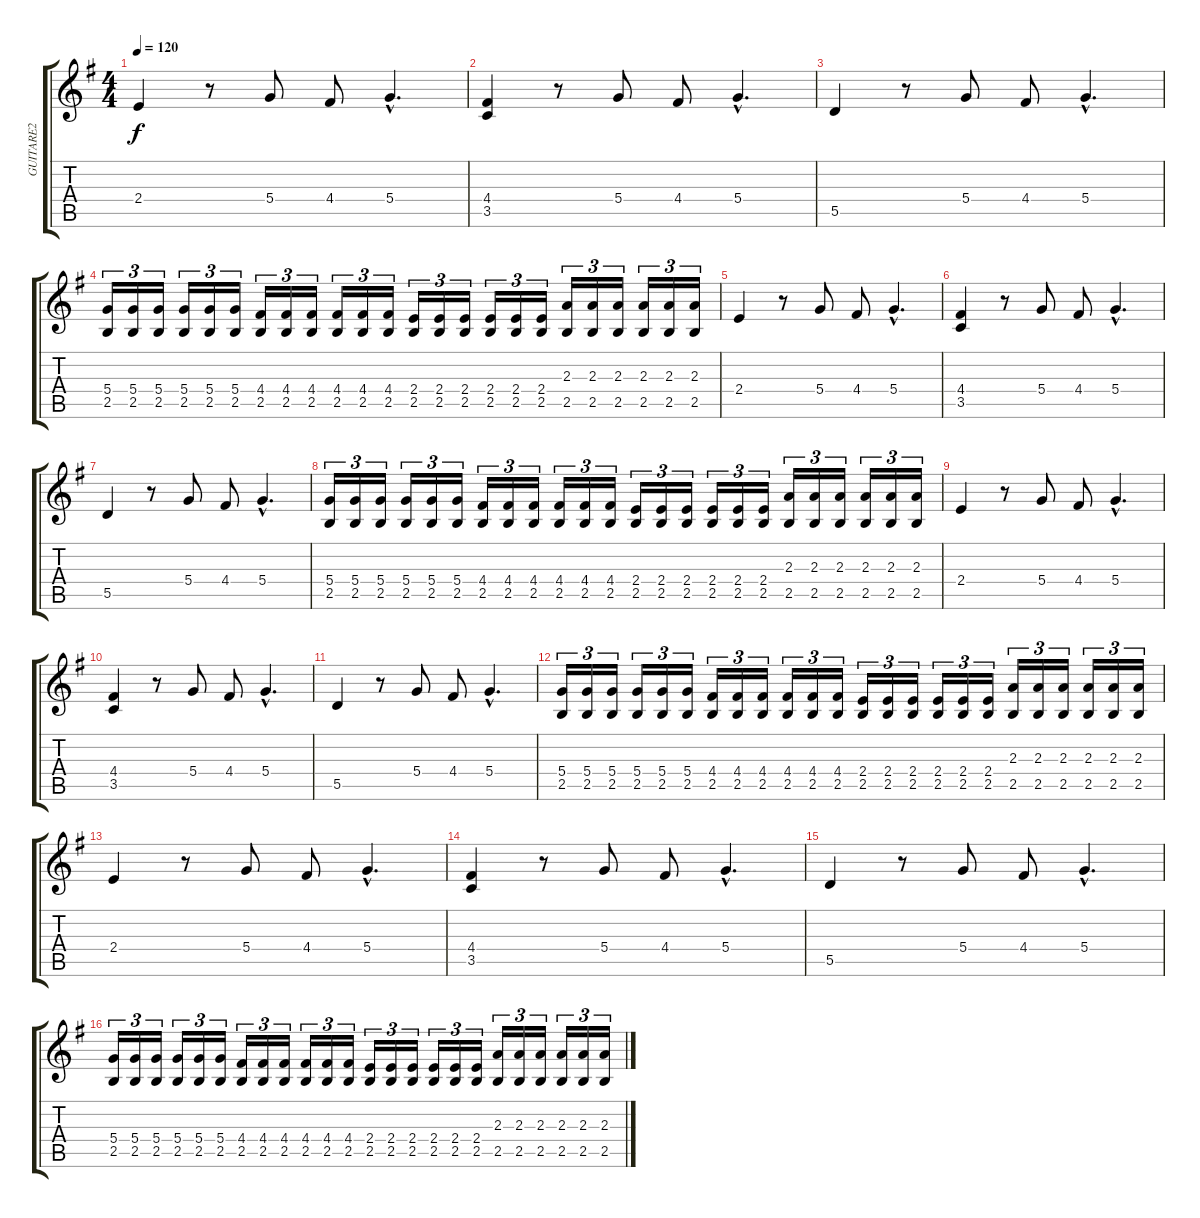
\track ("GUITARE2" "GUITARE2") {instrument distortionguitar}
\staff {score tabs}
\tuning (E4 B3 G3 D3 A2 E2) {hide}
\ts (4 4)
\tempo 120
\clef g2
\ks g
2.4.4{dy f} r.8 5.4.8 4.4.8 5.4{hac}.4{d} |
(4.4 3.5).4 r.8 5.4.8 4.4.8 5.4{hac}.4{d} |
5.5.4 r.8 5.4.8 4.4.8 5.4{hac}.4{d} |
(5.4 2.5).16{tu (3 2)} (5.4 2.5).16{tu (3 2)} (5.4 2.5).16{tu (3 2)} (5.4 2.5).16{tu (3 2)} (5.4 2.5).16{tu (3 2)} (5.4 2.5).16{tu (3 2)} (4.4 2.5).16{tu (3 2)} (4.4 2.5).16{tu (3 2)} (4.4 2.5).16{tu (3 2)} (4.4 2.5).16{tu (3 2)} (4.4 2.5).16{tu (3 2)} (4.4 2.5).16{tu (3 2)} (2.4 2.5).16{tu (3 2)} (2.4 2.5).16{tu (3 2)} (2.4 2.5).16{tu (3 2)} (2.4 2.5).16{tu (3 2)} (2.4 2.5).16{tu (3 2)} (2.4 2.5).16{tu (3 2)} (2.3 2.5).16{tu (3 2)} (2.3 2.5).16{tu (3 2)} (2.3 2.5).16{tu (3 2)} (2.3 2.5).16{tu (3 2)} (2.3 2.5).16{tu (3 2)} (2.3 2.5).16{tu (3 2)} |
2.4.4 r.8 5.4.8 4.4.8 5.4{hac}.4{d} |
(4.4 3.5).4 r.8 5.4.8 4.4.8 5.4{hac}.4{d} |
5.5.4 r.8 5.4.8 4.4.8 5.4{hac}.4{d} |
(5.4 2.5).16{tu (3 2)} (5.4 2.5).16{tu (3 2)} (5.4 2.5).16{tu (3 2)} (5.4 2.5).16{tu (3 2)} (5.4 2.5).16{tu (3 2)} (5.4 2.5).16{tu (3 2)} (4.4 2.5).16{tu (3 2)} (4.4 2.5).16{tu (3 2)} (4.4 2.5).16{tu (3 2)} (4.4 2.5).16{tu (3 2)} (4.4 2.5).16{tu (3 2)} (4.4 2.5).16{tu (3 2)} (2.4 2.5).16{tu (3 2)} (2.4 2.5).16{tu (3 2)} (2.4 2.5).16{tu (3 2)} (2.4 2.5).16{tu (3 2)} (2.4 2.5).16{tu (3 2)} (2.4 2.5).16{tu (3 2)} (2.3 2.5).16{tu (3 2)} (2.3 2.5).16{tu (3 2)} (2.3 2.5).16{tu (3 2)} (2.3 2.5).16{tu (3 2)} (2.3 2.5).16{tu (3 2)} (2.3 2.5).16{tu (3 2)} |
2.4.4 r.8 5.4.8 4.4.8 5.4{hac}.4{d} |
(4.4 3.5).4 r.8 5.4.8 4.4.8 5.4{hac}.4{d} |
5.5.4 r.8 5.4.8 4.4.8 5.4{hac}.4{d} |
(5.4 2.5).16{tu (3 2)} (5.4 2.5).16{tu (3 2)} (5.4 2.5).16{tu (3 2)} (5.4 2.5).16{tu (3 2)} (5.4 2.5).16{tu (3 2)} (5.4 2.5).16{tu (3 2)} (4.4 2.5).16{tu (3 2)} (4.4 2.5).16{tu (3 2)} (4.4 2.5).16{tu (3 2)} (4.4 2.5).16{tu (3 2)} (4.4 2.5).16{tu (3 2)} (4.4 2.5).16{tu (3 2)} (2.4 2.5).16{tu (3 2)} (2.4 2.5).16{tu (3 2)} (2.4 2.5).16{tu (3 2)} (2.4 2.5).16{tu (3 2)} (2.4 2.5).16{tu (3 2)} (2.4 2.5).16{tu (3 2)} (2.3 2.5).16{tu (3 2)} (2.3 2.5).16{tu (3 2)} (2.3 2.5).16{tu (3 2)} (2.3 2.5).16{tu (3 2)} (2.3 2.5).16{tu (3 2)} (2.3 2.5).16{tu (3 2)} |
2.4.4 r.8 5.4.8 4.4.8 5.4{hac}.4{d} |
(4.4 3.5).4 r.8 5.4.8 4.4.8 5.4{hac}.4{d} |
5.5.4 r.8 5.4.8 4.4.8 5.4{hac}.4{d} |
(5.4 2.5).16{tu (3 2)} (5.4 2.5).16{tu (3 2)} (5.4 2.5).16{tu (3 2)} (5.4 2.5).16{tu (3 2)} (5.4 2.5).16{tu (3 2)} (5.4 2.5).16{tu (3 2)} (4.4 2.5).16{tu (3 2)} (4.4 2.5).16{tu (3 2)} (4.4 2.5).16{tu (3 2)} (4.4 2.5).16{tu (3 2)} (4.4 2.5).16{tu (3 2)} (4.4 2.5).16{tu (3 2)} (2.4 2.5).16{tu (3 2)} (2.4 2.5).16{tu (3 2)} (2.4 2.5).16{tu (3 2)} (2.4 2.5).16{tu (3 2)} (2.4 2.5).16{tu (3 2)} (2.4 2.5).16{tu (3 2)} (2.3 2.5).16{tu (3 2)} (2.3 2.5).16{tu (3 2)} (2.3 2.5).16{tu (3 2)} (2.3 2.5).16{tu (3 2)} (2.3 2.5).16{tu (3 2)} (2.3 2.5).16{tu (3 2)}
